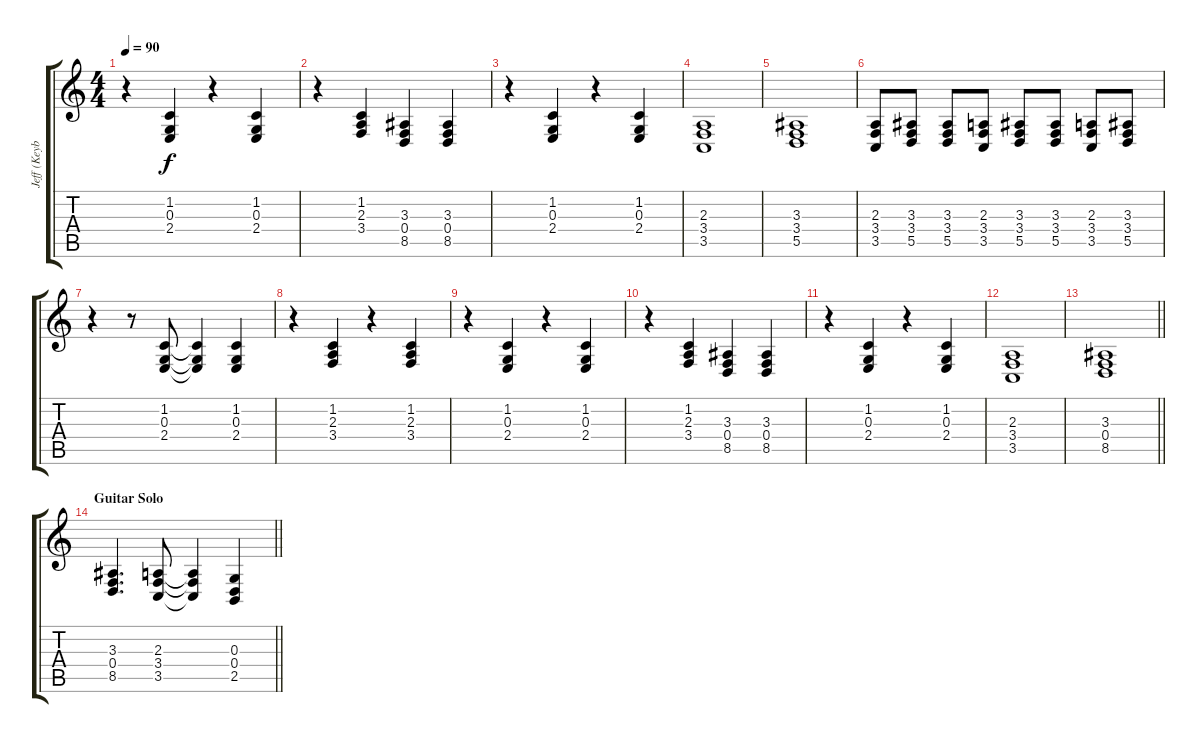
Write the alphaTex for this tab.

\track ("Jeff (Keyboard 1)" "Jeff (Keyb") {instrument drawbarorgan}
\staff {score tabs}
\tuning (E4 B3 G3 D3 A2 E2) {hide}
\ts (4 4)
\tempo 90
\clef g2
\ks c
r.4{dy f} (1.2 0.3 2.4).4 r.4 (1.2 0.3 2.4).4 |
r.4 (1.2 2.3 3.4).4 (3.3 0.4 8.5).4 (3.3 0.4 8.5).4 |
r.4 (1.2 0.3 2.4).4 r.4 (1.2 0.3 2.4).4 |
(2.3 3.4 3.5).1 |
(3.3 3.4 5.5).1 |
(2.3 3.4 3.5).8 (3.3 3.4 5.5).8 (3.3 3.4 5.5).8 (2.3 3.4 3.5).8 (3.3 3.4 5.5).8 (3.3 3.4 5.5).8 (2.3 3.4 3.5).8 (3.3 3.4 5.5).8 |
r.4 r.8 (1.2 0.3 2.4).8 (1.2{t} 0.3{t} 2.4{t}).4 (1.2 0.3 2.4).4 |
r.4 (1.2 2.3 3.4).4 r.4 (1.2 2.3 3.4).4 |
r.4 (1.2 0.3 2.4).4 r.4 (1.2 0.3 2.4).4 |
r.4 (1.2 2.3 3.4).4 (3.3 0.4 8.5).4 (3.3 0.4 8.5).4 |
r.4 (1.2 0.3 2.4).4 r.4 (1.2 0.3 2.4).4 |
(2.3 3.4 3.5).1 |
\barLineRight lightlight
(3.3 0.4 8.5).1 |
\section ("" "Guitar Solo")
\barLineRight lightlight
(3.3 0.4 8.5).4{d} (2.3 3.4 3.5).8 (2.3{t} 3.4{t} 3.5{t}).4 (0.3 0.4 2.5).4
